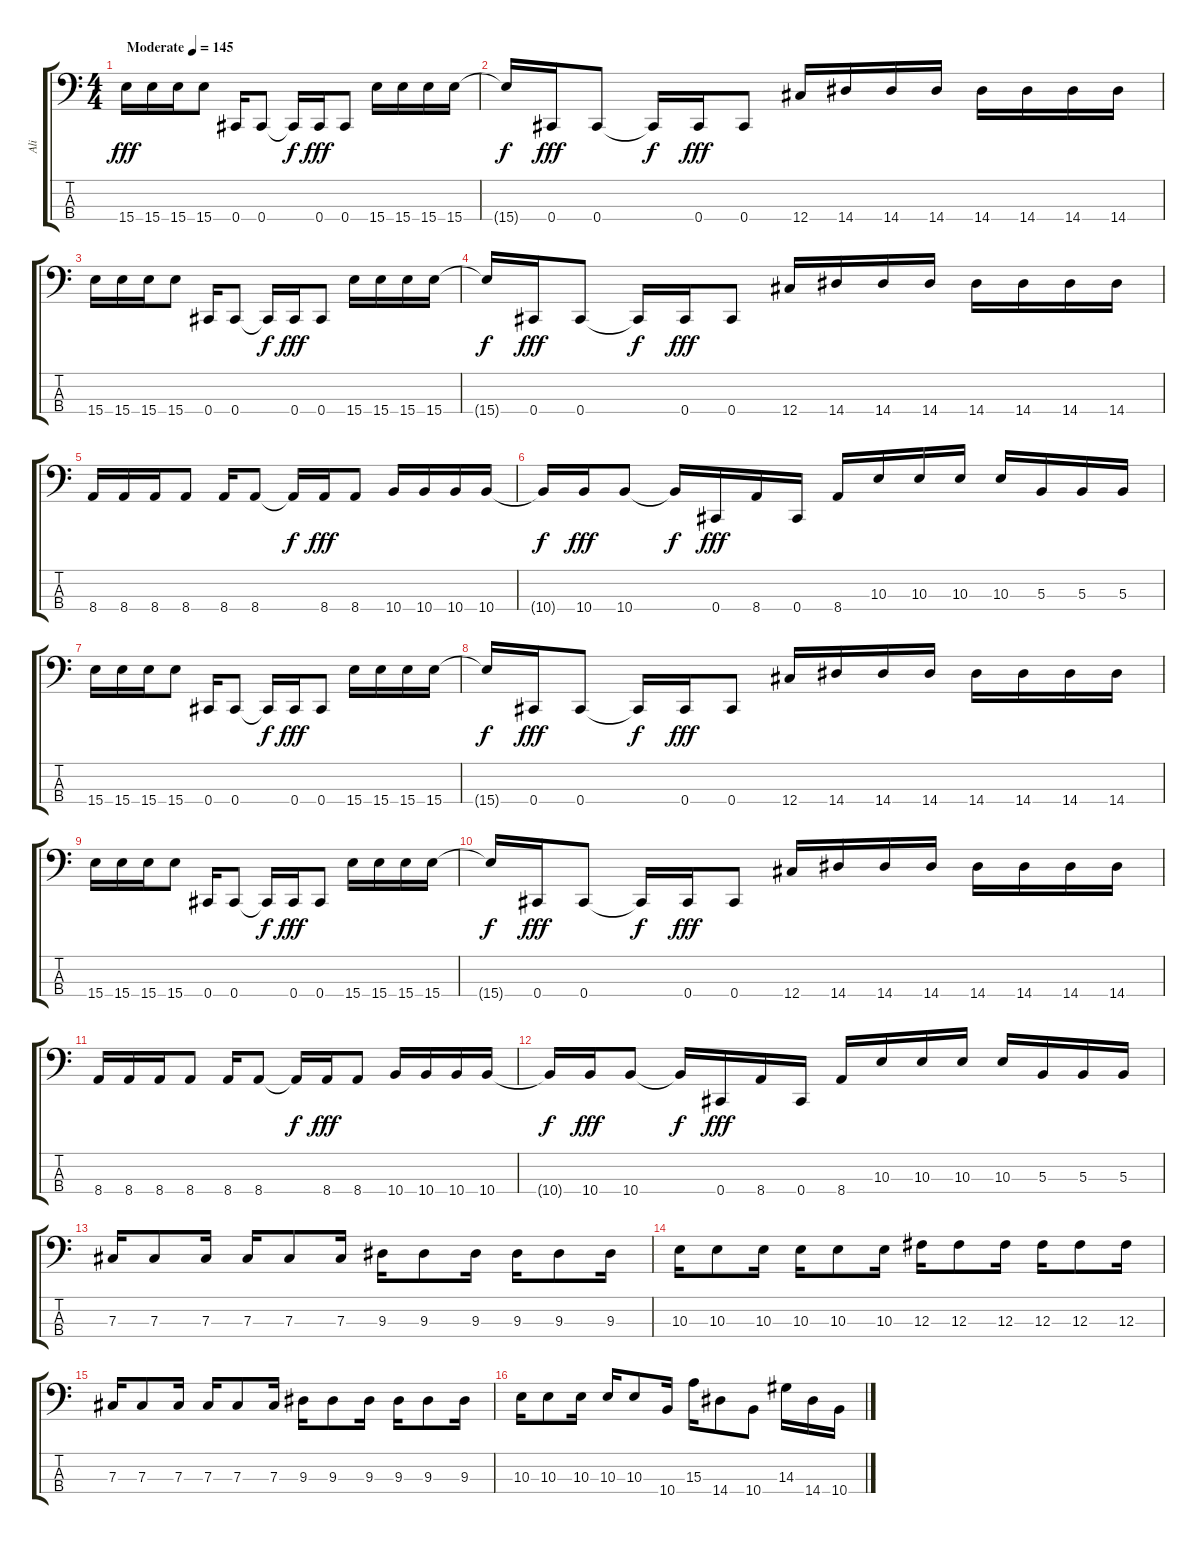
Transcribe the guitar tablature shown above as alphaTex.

\track ("Ali" "Ali") {instrument electricbasspick}
\staff {score tabs}
\tuning (E2 B1 Gb1 Db1) {hide}
\ts (4 4)
\tempo (145 "Moderate")
\tempo 120
\tempo (145 "Moderate")
\clef f4
\ks c
15.4.16{dy fff instrument electricbasspick} 15.4.16 15.4.16 15.4.8 0.4.16 0.4.8 0.4{t}.16{dy f} 0.4.16{dy fff} 0.4.8 15.4.16 15.4.16 15.4.16 15.4.16 |
15.4{t}.16{dy f} 0.4.16{dy fff} 0.4.8 0.4{t}.16{dy f} 0.4.16{dy fff} 0.4.8 12.4.16 14.4.16 14.4.16 14.4.16 14.4.16 14.4.16 14.4.16 14.4.16 |
15.4.16 15.4.16 15.4.16 15.4.8 0.4.16 0.4.8 0.4{t}.16{dy f} 0.4.16{dy fff} 0.4.8 15.4.16 15.4.16 15.4.16 15.4.16 |
15.4{t}.16{dy f} 0.4.16{dy fff} 0.4.8 0.4{t}.16{dy f} 0.4.16{dy fff} 0.4.8 12.4.16 14.4.16 14.4.16 14.4.16 14.4.16 14.4.16 14.4.16 14.4.16 |
8.4.16 8.4.16 8.4.16 8.4.8 8.4.16 8.4.8 8.4{t}.16{dy f} 8.4.16{dy fff} 8.4.8 10.4.16 10.4.16 10.4.16 10.4.16 |
10.4{t}.16{dy f} 10.4.16{dy fff} 10.4.8 10.4{t}.16{dy f} 0.4.16{dy fff} 8.4.16 0.4.16 8.4.16 10.3.16 10.3.16 10.3.16 10.3.16 5.3.16 5.3.16 5.3.16 |
15.4.16 15.4.16 15.4.16 15.4.8 0.4.16 0.4.8 0.4{t}.16{dy f} 0.4.16{dy fff} 0.4.8 15.4.16 15.4.16 15.4.16 15.4.16 |
15.4{t}.16{dy f} 0.4.16{dy fff} 0.4.8 0.4{t}.16{dy f} 0.4.16{dy fff} 0.4.8 12.4.16 14.4.16 14.4.16 14.4.16 14.4.16 14.4.16 14.4.16 14.4.16 |
15.4.16 15.4.16 15.4.16 15.4.8 0.4.16 0.4.8 0.4{t}.16{dy f} 0.4.16{dy fff} 0.4.8 15.4.16 15.4.16 15.4.16 15.4.16 |
15.4{t}.16{dy f} 0.4.16{dy fff} 0.4.8 0.4{t}.16{dy f} 0.4.16{dy fff} 0.4.8 12.4.16 14.4.16 14.4.16 14.4.16 14.4.16 14.4.16 14.4.16 14.4.16 |
8.4.16 8.4.16 8.4.16 8.4.8 8.4.16 8.4.8 8.4{t}.16{dy f} 8.4.16{dy fff} 8.4.8 10.4.16 10.4.16 10.4.16 10.4.16 |
10.4{t}.16{dy f} 10.4.16{dy fff} 10.4.8 10.4{t}.16{dy f} 0.4.16{dy fff} 8.4.16 0.4.16 8.4.16 10.3.16 10.3.16 10.3.16 10.3.16 5.3.16 5.3.16 5.3.16 |
7.3.16 7.3.8 7.3.16 7.3.16 7.3.8 7.3.16 9.3.16 9.3.8 9.3.16 9.3.16 9.3.8 9.3.16 |
10.3.16 10.3.8 10.3.16 10.3.16 10.3.8 10.3.16 12.3.16 12.3.8 12.3.16 12.3.16 12.3.8 12.3.16 |
7.3.16 7.3.8 7.3.16 7.3.16 7.3.8 7.3.16 9.3.16 9.3.8 9.3.16 9.3.16 9.3.8 9.3.16 |
10.3.16 10.3.8 10.3.16 10.3.16 10.3.8 10.4.16 15.3.16 14.4.8 10.4.8 14.3.16 14.4.16 10.4.16
